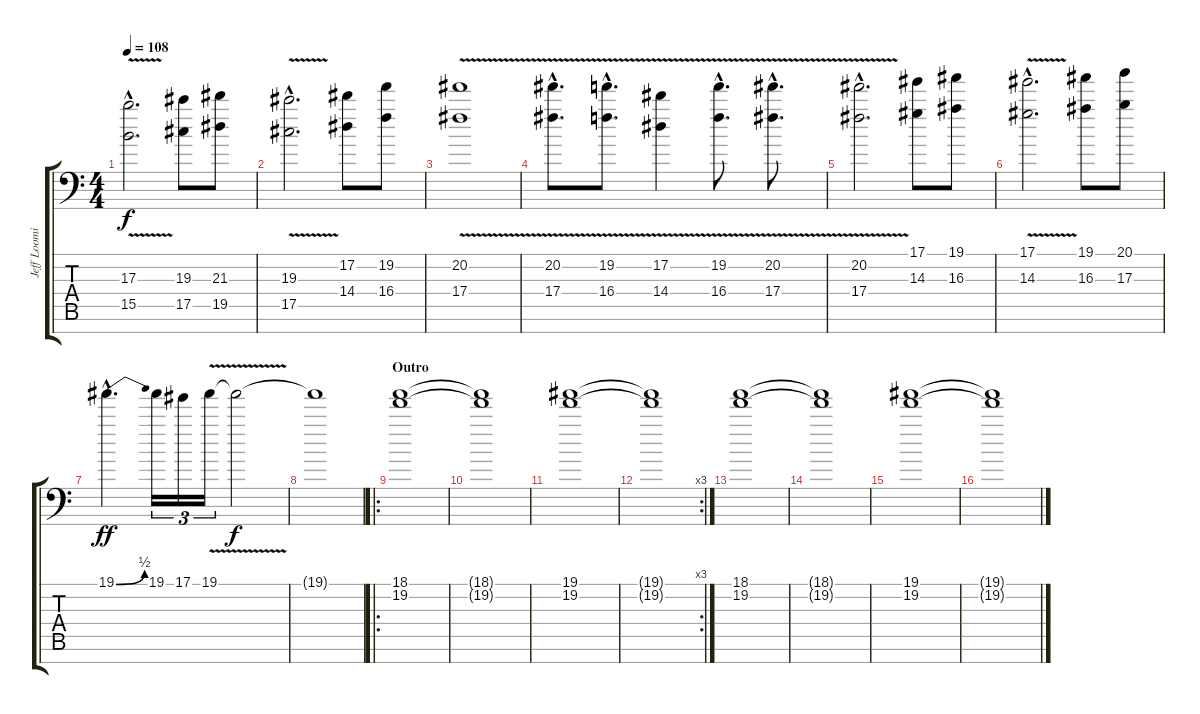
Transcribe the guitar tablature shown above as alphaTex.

\track ("Jeff Loomis Lead" "Jeff Loomi") {instrument distortionguitar}
\staff {score tabs}
\tuning (Eb4 Bb3 Gb3 Db3 Ab2 Eb2 Bb1) {hide}
\ts (4 4)
\tempo 108
\clef f4
\ks c
(17.3{v hac} 15.5{v hac}).2{d dy f} (19.3 17.5).8 (21.3 19.5).8 |
(19.3{v hac} 17.5{v hac}).2{d} (17.2 14.4).8 (19.2 16.4).8 |
(20.2{v} 17.4{v}).1 |
(20.2{v hac} 17.4{v hac}).8{d} (19.2{v hac} 16.4{v hac}).8{d} (17.2{v} 14.4{v}).4 (19.2{v hac} 16.4{v hac}).8{d} (20.2{v hac} 17.4{v hac}).8{d} |
(20.2{v hac} 17.4{v hac}).2{d} (17.1 14.3).8 (19.1 16.3).8 |
(17.1{v hac} 14.3{v hac}).2{d} (19.1 16.3).8 (20.1 17.3).8 |
19.1{be (bend 0 0 60 2) hac}.4{d dy ff} 19.1.16{tu (3 2)} 17.1.16{tu (3 2)} 19.1{v}.16{tu (3 2)} 19.1{t}.2{dy f} |
19.1{t}.1 |
\ro
\section ("" "Outro")
(18.1 19.2).1 |
(18.1{t} 19.2{t}).1 |
(19.1 19.2).1 |
\rc 3
(19.1{t} 19.2{t}).1 |
(18.1 19.2).1 |
(18.1{t} 19.2{t}).1 |
(19.1 19.2).1{volume 3} |
\section ("" "")
(19.1{t} 19.2{t}).1
